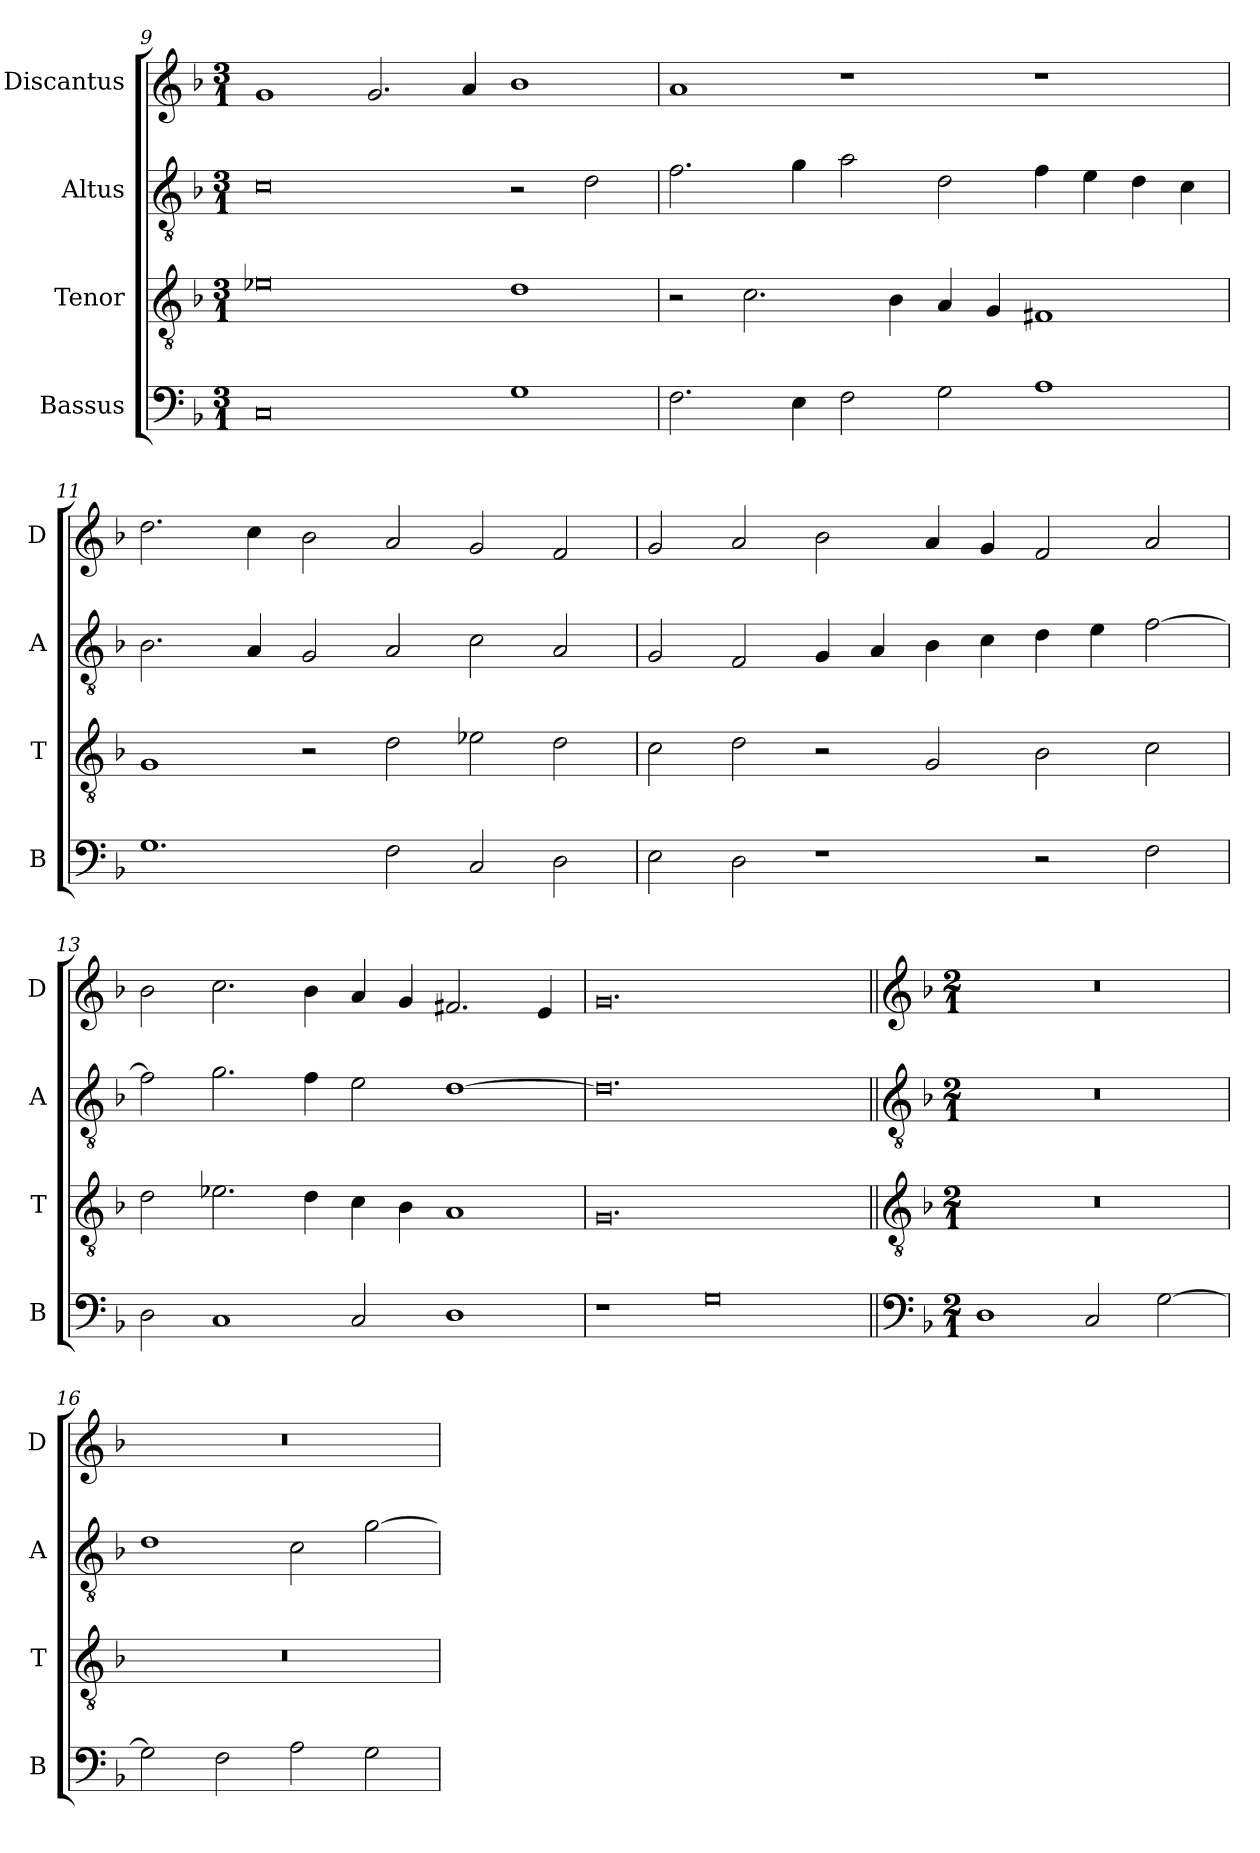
**kern	**kern	**kern	**kern
*part4	*part3	*part2	*part1
*staff4	*staff3	*staff2	*staff1
*I"Bassus	*I"Tenor	*I"Altus	*I"Discantus
*I'B	*I'T	*I'A	*I'D
*clefF4	*clefGv2	*clefGv2	*clefG2
*k[b-]	*k[b-]	*k[b-]	*k[b-]
*M3/1	*M3/1	*M3/1	*M3/1
=9	=9	=9	=9
0C	0e-X	0c	1g
.	.	.	2.g/
.	.	.	4a/
1G	1d	2r	1b-
.	.	2d\	.
=10	=10	=10	=10
2.F\	2r	2.f\	1a
.	2.c\	.	.
4E\	.	4g\	.
2F\	.	2a\	1r
.	4B-\	.	.
2G\	4A/	2d\	.
.	4G/	.	.
1A	1F#X	4f\	1r
.	.	4e\	.
.	.	4d\	.
.	.	4c\	.
=11	=11	=11	=11
1.G	1G	2.B-\	2.dd\
.	.	4A/	4cc\
.	2r	2G/	2b-\
2F\	2d\	2A/	2a/
2C/	2e-X\	2c\	2g/
2D\	2d\	2A/	2f/
=12	=12	=12	=12
2E\	2c\	2G/	2g/
2D\	2d\	2F/	2a/
1r	2r	4G/	2b-\
.	.	4A/	.
.	2G/	4B-\	4a/
.	.	4c\	4g/
2r	2B-\	4d\	2f/
.	.	4e\	.
2F\	2c\	[2f\	2a/
=13	=13	=13	=13
2D\	2d\	2f\]	2b-\
1C	2.e-X\	2.g\	2.cc\
.	4d\	4f\	4b-\
2C/	4c\	2e\	4a/
.	4B-\	.	4g/
1D	1A	[1d	2.f#X/
.	.	.	4e/
=14	=14	=14	=14
1r	0.G	0.d]	0.g
0G	.	.	.
!!LO:LB:g=z
=15||	=15||	=15||	=15||
*clefF4	*clefGv2	*clefGv2	*clefG2
*k[b-]	*k[b-]	*k[b-]	*k[b-]
*M2/1	*M2/1	*M2/1	*M2/1
1D	0r	0r	0r
2C/	.	.	.
[2G\	.	.	.
=16	=16	=16	=16
2G\]	0r	1d	0r
2F\	.	.	.
2A\	.	2c\	.
2G\	.	[2g\	.
=	=	=	=
*-	*-	*-	*-
